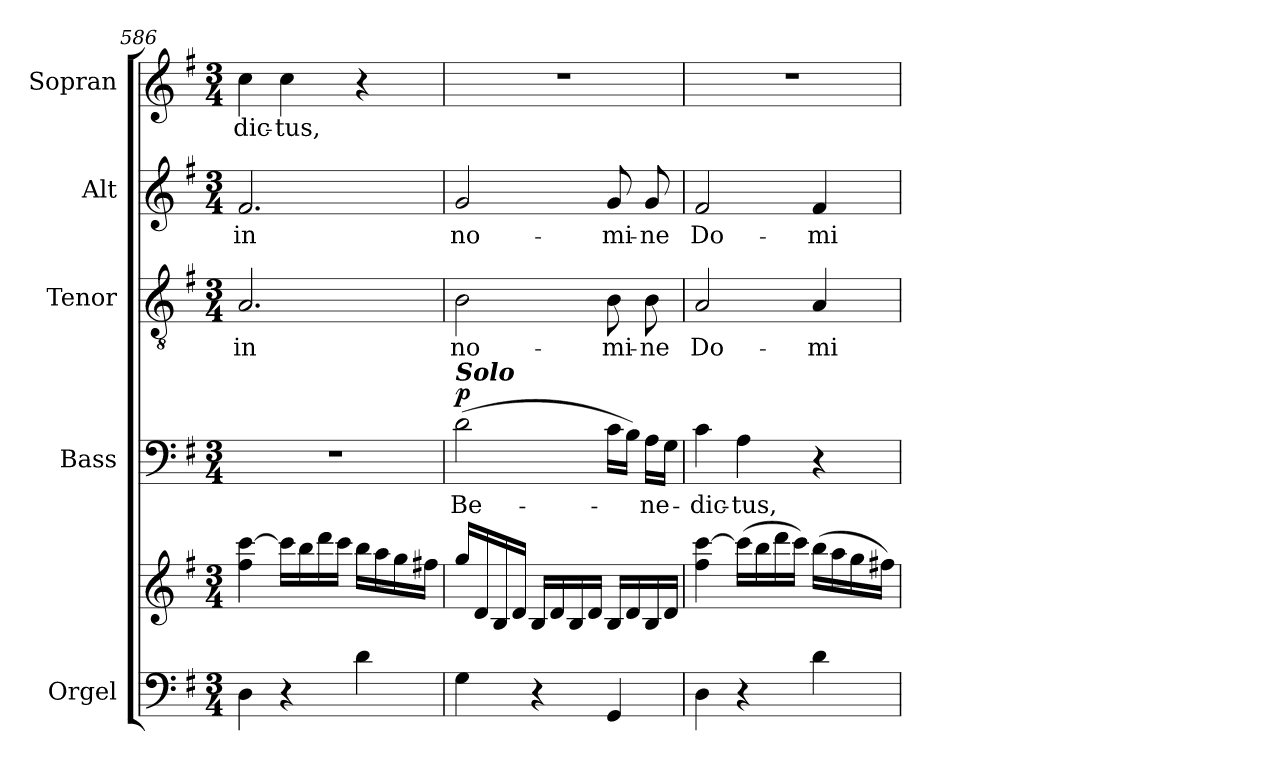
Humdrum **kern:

**kern	**kern	**kern	**text	**dynam	**kern	**text	**kern	**text	**kern	**text
*part5	*part5	*part4	*part4	*part4	*part3	*part3	*part2	*part2	*part1	*part1
*staff6	*staff5	*staff4	*staff4	*staff4	*staff3	*staff3	*staff2	*staff2	*staff1	*staff1
*I"Orgel	*	*I"Bass	*	*	*I"Tenor	*	*I"Alt	*	*I"Sopran	*
*I'Org.	*	*I'B.	*	*	*I'T.	*	*I'A.	*	*I'S.	*
*clefF4	*clefG2	*clefF4	*	*	*clefGv2	*	*clefG2	*	*clefG2	*
*k[f#]	*k[f#]	*k[f#]	*	*	*k[f#]	*	*k[f#]	*	*k[f#]	*
*G:	*G:	*G:	*	*	*G:	*	*G:	*	*G:	*
*M3/4	*M3/4	*M3/4	*	*	*M3/4	*	*M3/4	*	*M3/4	*
=586	=586	=586	=586	=586	=586	=586	=586	=586	=586	=586
!	!	!	!	!	!	!LO:LY:b	!	!LO:LY:b	!	!LO:LY:b
4D\	4ff#\ [4ccc\	2.r	.	.	2.A/	in	2.f#/	in	4cc\	-dic-
!	!	!	!	!	!	!	!	!	!	!LO:LY:b
4r	16ccc\LL]	.	.	.	.	.	.	.	4cc\	-tus,
.	16bb\	.	.	.	.	.	.	.	.	.
.	16ddd\	.	.	.	.	.	.	.	.	.
.	16ccc\JJ	.	.	.	.	.	.	.	.	.
4d\	16bb\LL	.	.	.	.	.	.	.	4r	.
.	16aa\	.	.	.	.	.	.	.	.	.
.	16gg\	.	.	.	.	.	.	.	.	.
.	16ff#X\JJ	.	.	.	.	.	.	.	.	.
=587	=587	=587	=587	=587	=587	=587	=587	=587	=587	=587
!	!	!LO:TX:a:Bi:t=Solo	!	!	!	!	!	!	!	!
!	!	!	!LO:LY:b	!LO:DY:a	!	!LO:LY:b	!	!LO:LY:b	!	!
4G\	16gg/LL	(>2d\	Be-	p	2B\	no-	2g/	no-	2.r	.
.	16d/	.	.	.	.	.	.	.	.	.
.	16B/	.	.	.	.	.	.	.	.	.
.	16d/JJ	.	.	.	.	.	.	.	.	.
4r	16B/LL	.	.	.	.	.	.	.	.	.
.	16d/	.	.	.	.	.	.	.	.	.
.	16B/	.	.	.	.	.	.	.	.	.
.	16d/JJ	.	.	.	.	.	.	.	.	.
!	!	!	!	!	!	!LO:LY:b	!	!LO:LY:b	!	!
4GG/	16B/LL	16c\LL	.	.	8B\	-mi-	8g/	-mi-	.	.
.	16d/	16B\JJ)	.	.	.	.	.	.	.	.
!	!	!	!LO:LY:b	!	!	!LO:LY:b	!	!LO:LY:b	!	!
.	16B/	16A\LL	-ne-	.	8B\	-ne	8g/	-ne	.	.
.	16d/JJ	16G\JJ	.	.	.	.	.	.	.	.
!!LO:PB:g=z
=588	=588	=588	=588	=588	=588	=588	=588	=588	=588	=588
!	!	!	!LO:LY:b	!	!	!LO:LY:b	!	!LO:LY:b	!	!
4D\	4ff#\ [4ccc\	4c\	-dic-	.	2A/	Do-	2f#/	Do-	2.r	.
!	!	!	!LO:LY:b	!	!	!	!	!	!	!
4r	(>16ccc\LL]	4A\	-tus,	.	.	.	.	.	.	.
.	16bb\	.	.	.	.	.	.	.	.	.
.	16ddd\	.	.	.	.	.	.	.	.	.
.	16ccc\JJ)	.	.	.	.	.	.	.	.	.
!	!	!	!	!	!	!LO:LY:b	!	!LO:LY:b	!	!
4d\	(>16bb\LL	4r	.	.	4A/	-mi-	4f#/	-mi-	.	.
.	16aa\	.	.	.	.	.	.	.	.	.
.	16gg\	.	.	.	.	.	.	.	.	.
.	16ff#X\JJ)	.	.	.	.	.	.	.	.	.
=	=	=	=	=	=	=	=	=	=	=
*-	*-	*-	*-	*-	*-	*-	*-	*-	*-	*-
